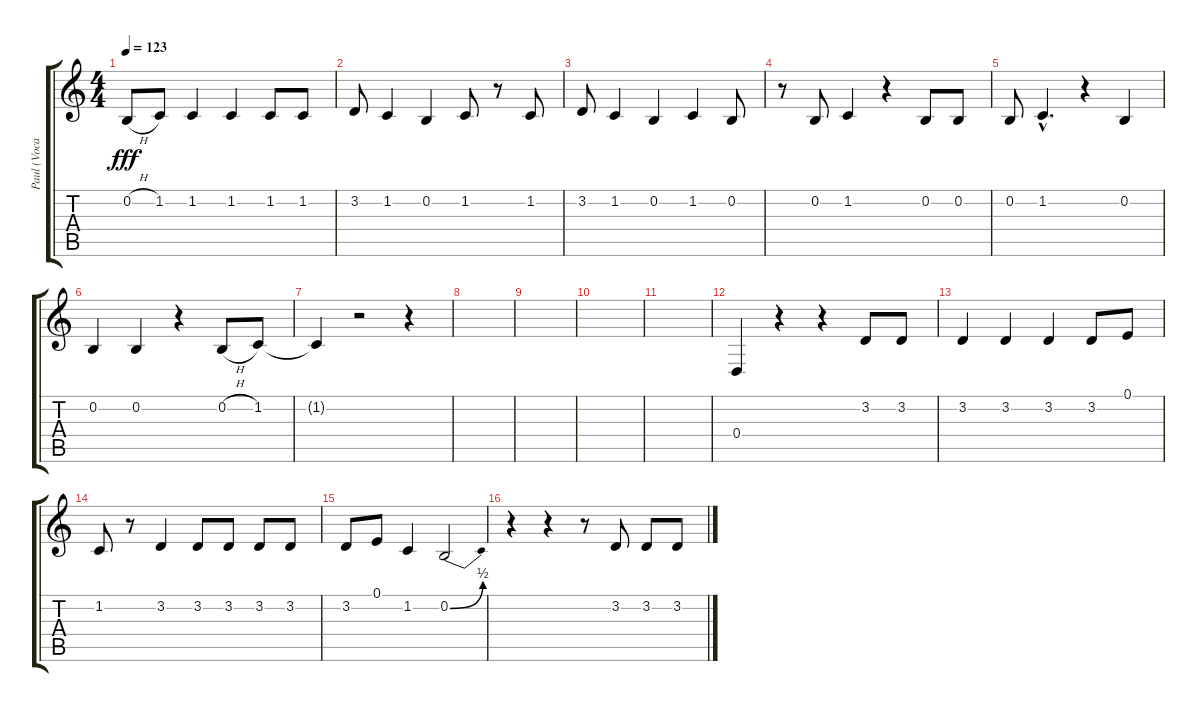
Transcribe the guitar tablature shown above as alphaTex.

\track ("Paul (Vocals)" "Paul (Voca") {instrument trombone}
\staff {score tabs}
\tuning (E4 B3 G3 D3 A2 E2) {hide}
\ts (4 4)
\tempo 123
\clef g2
\ks c
0.2{h}.8{dy fff} 1.2.8 1.2.4 1.2.4 1.2.8 1.2.8 |
3.2.8 1.2.4 0.2.4 1.2.8 r.8 1.2.8 |
3.2.8 1.2.4 0.2.4 1.2.4 0.2.8 |
r.8 0.2.8 1.2.4 r.4 0.2.8 0.2.8 |
0.2.8 1.2{hac}.4{d} r.4 0.2.4 |
0.2.4 0.2.4 r.4 0.2{h}.8 1.2.8 |
1.2{t}.4 r.2 r.4 |
|
|
|
|
0.4.4 r.4 r.4 3.2.8 3.2.8 |
3.2.4 3.2.4 3.2.4 3.2.8 0.1.8 |
1.2.8 r.8 3.2.4 3.2.8 3.2.8 3.2.8 3.2.8 |
3.2.8 0.1.8 1.2.4 0.2{be (bend 0 0 60 2)}.2 |
r.4 r.4 r.8 3.2.8 3.2.8 3.2.8
